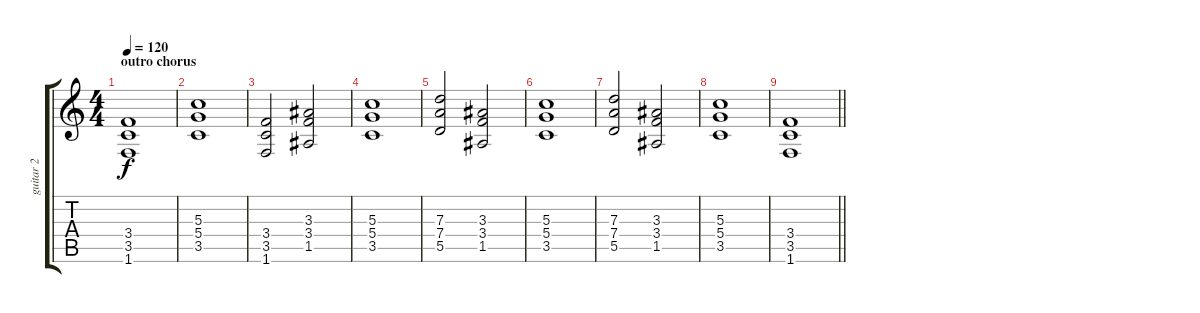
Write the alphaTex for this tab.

\track ("guitar 2" "guitar 2") {instrument distortionguitar}
\staff {score tabs}
\tuning (E4 B3 G3 D3 A2 E2) {hide}
\ts (4 4)
\section ("" "outro chorus")
\tempo 120
\clef g2
\ks c
(3.4 3.5 1.6).1{dy f} |
(5.3 5.4 3.5).1 |
(3.4 3.5 1.6).2 (3.3 3.4 1.5).2 |
(5.3 5.4 3.5).1 |
(7.3 7.4 5.5).2 (3.3 3.4 1.5).2 |
(5.3 5.4 3.5).1 |
(7.3 7.4 5.5).2 (3.3 3.4 1.5).2 |
(5.3 5.4 3.5).1 |
\barLineRight lightlight
(3.4 3.5 1.6).1
